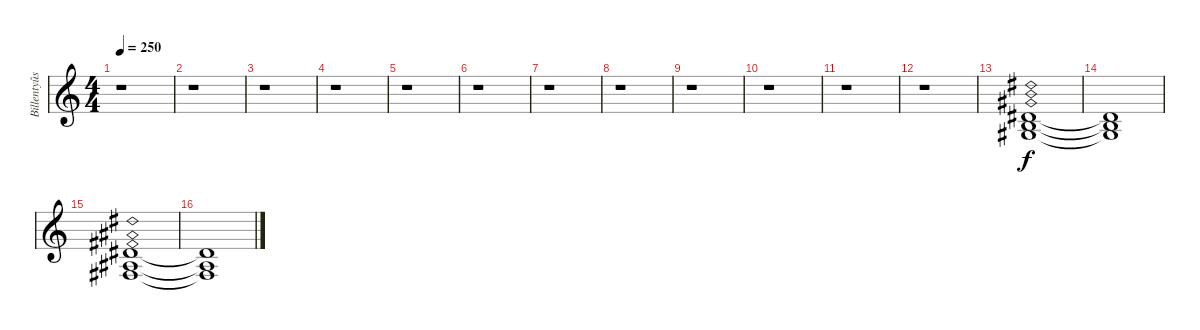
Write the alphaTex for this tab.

\track ("Billentyûs (Mats Olausson)" "Billentyûs") {instrument lead1square}
\staff {score}
\tuning (E4 B3 G3 D3 A2 E2) {hide}
\ts (4 4)
\tempo 250
\clef g2
\ks c
r.1{dy f} |
r.1 |
r.1 |
r.1 |
r.1 |
r.1 |
r.1 |
r.1 |
r.1 |
r.1 |
r.1 |
r.1 |
(4.2{ph 12} 4.3{ph 12} 6.4{ph 12}).1 |
(4.2{t} 4.3{t} 6.4{t}).1 |
(4.2{ph 12} 3.3{ph 12} 4.4{ph 12}).1 |
(4.2{t} 3.3{t} 4.4{t}).1
